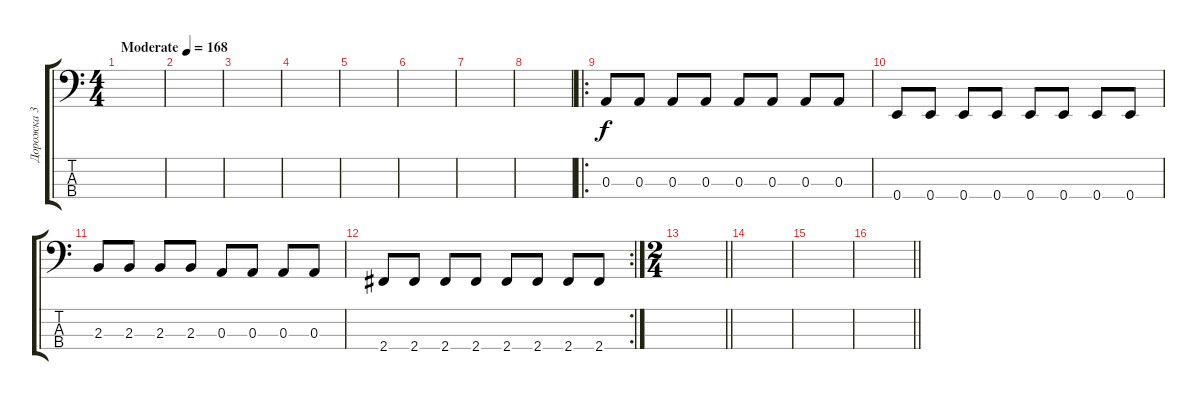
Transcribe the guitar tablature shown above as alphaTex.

\track ("Дорожка 3" "Дорожка 3") {instrument electricbassfinger}
\staff {score tabs}
\tuning (G2 D2 A1 E1) {hide}
\ts (4 4)
\tempo (168 "Moderate")
\clef f4
\ks c
|
|
|
|
|
|
|
|
\ro
0.3.8 0.3.8 0.3.8 0.3.8 0.3.8 0.3.8 0.3.8 0.3.8 |
0.4.8 0.4.8 0.4.8 0.4.8 0.4.8 0.4.8 0.4.8 0.4.8 |
2.3.8 2.3.8 2.3.8 2.3.8 0.3.8 0.3.8 0.3.8 0.3.8 |
\rc 2
2.4.8 2.4.8 2.4.8 2.4.8 2.4.8 2.4.8 2.4.8 2.4.8 |
\ts (2 4)
\barLineRight lightlight
|
|
|
\barLineRight lightlight
